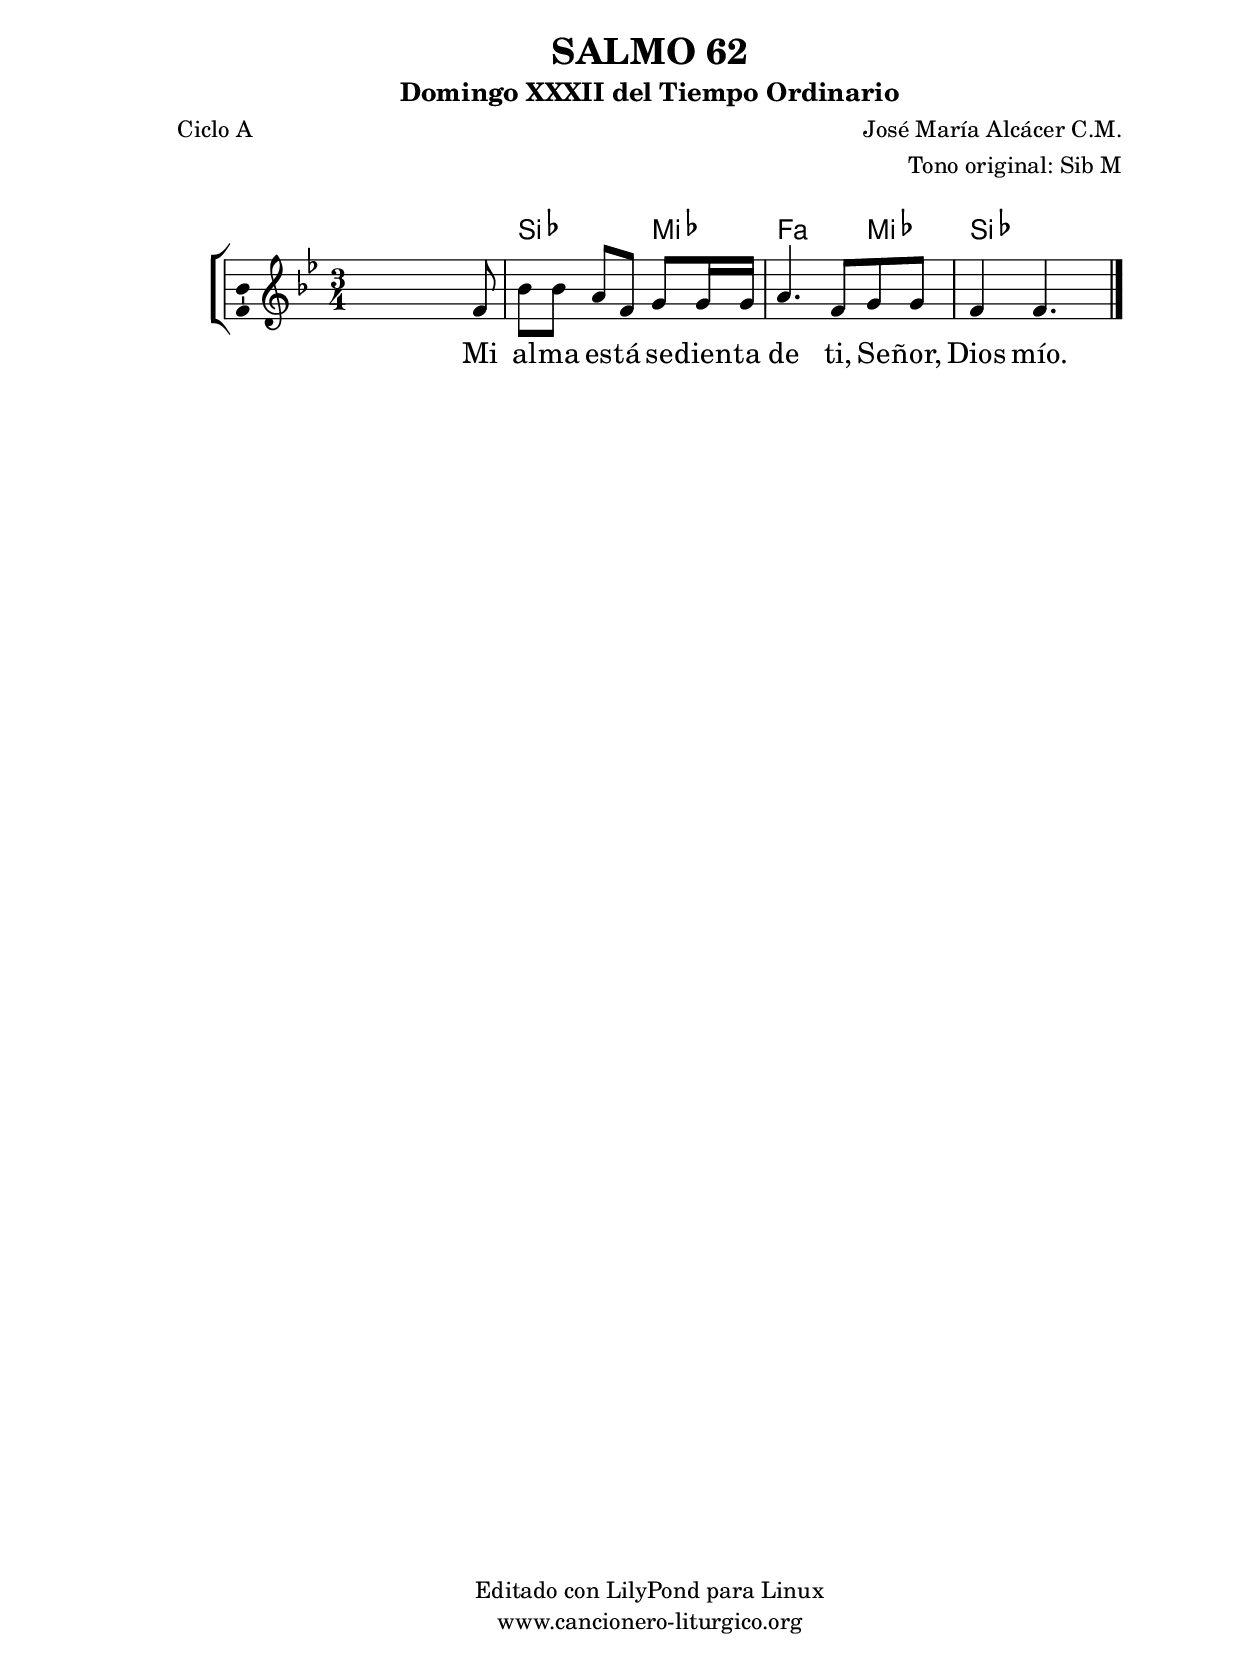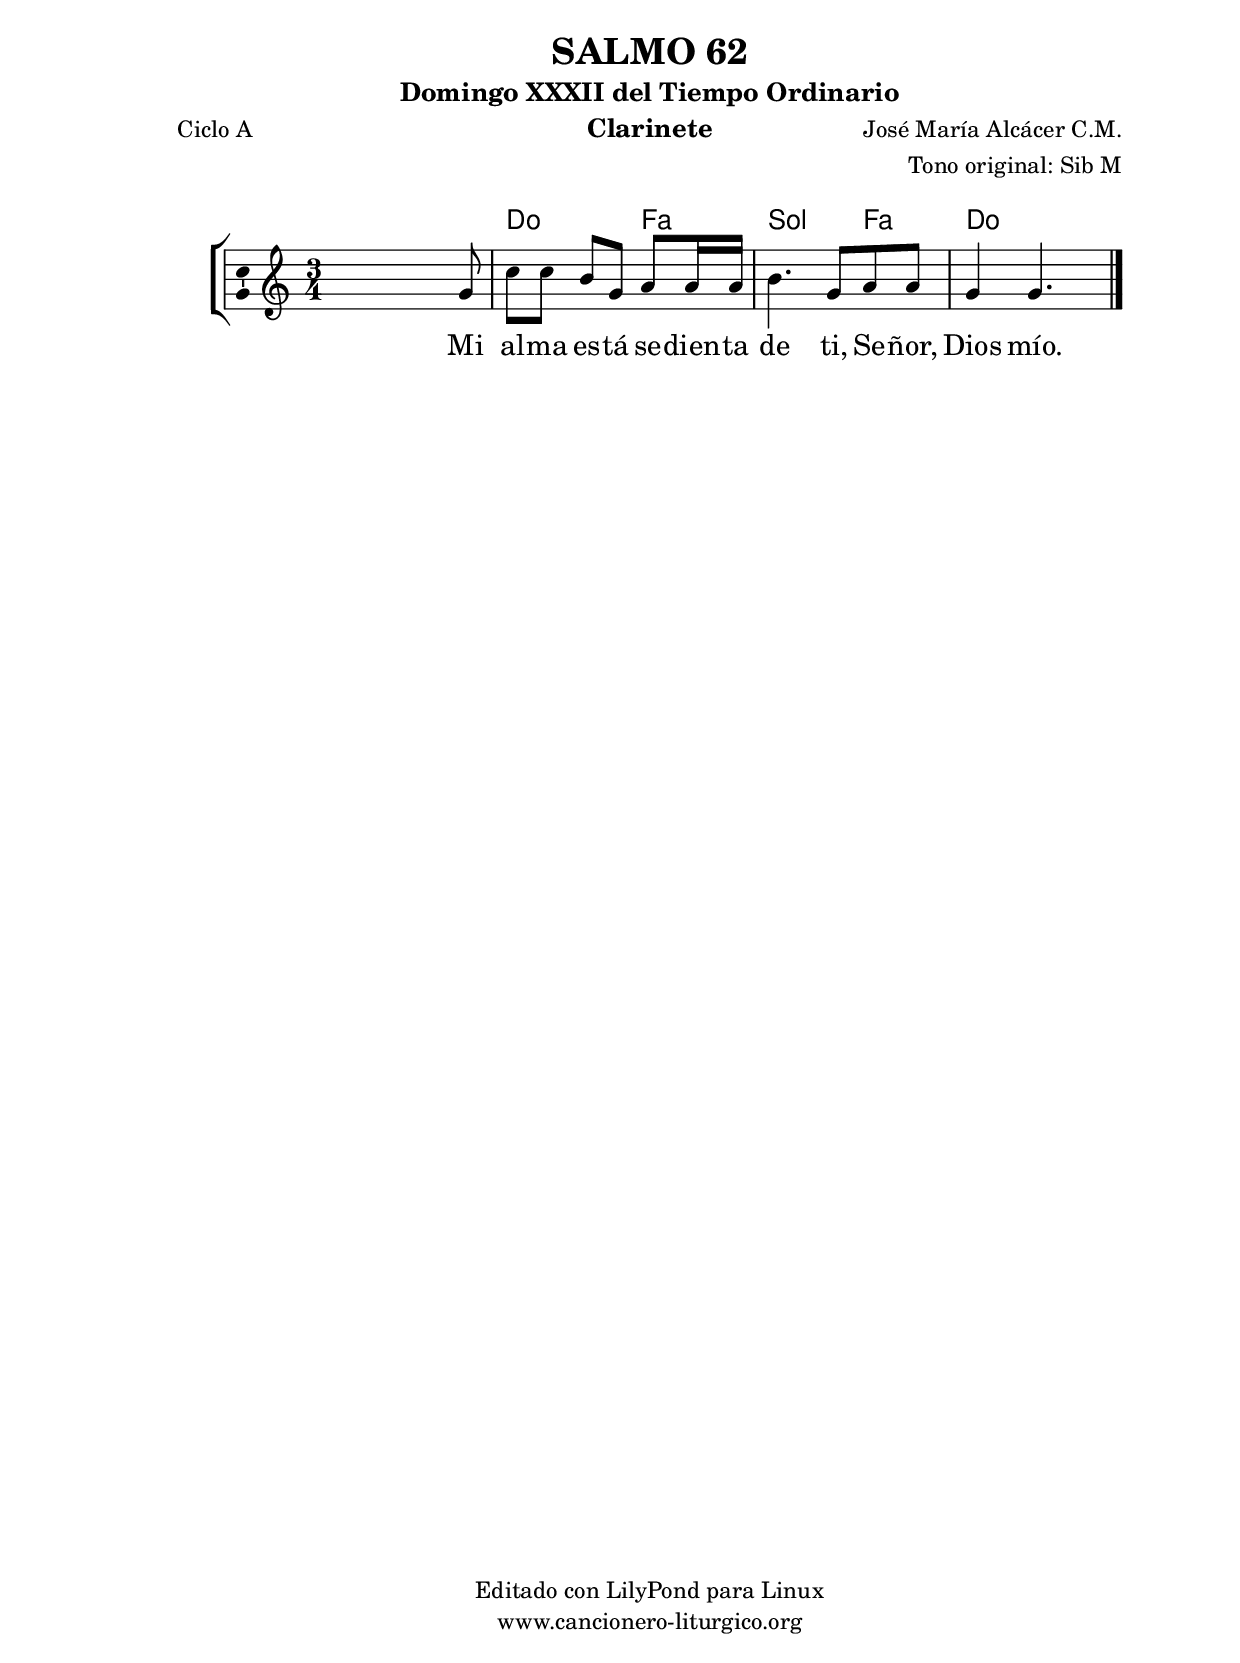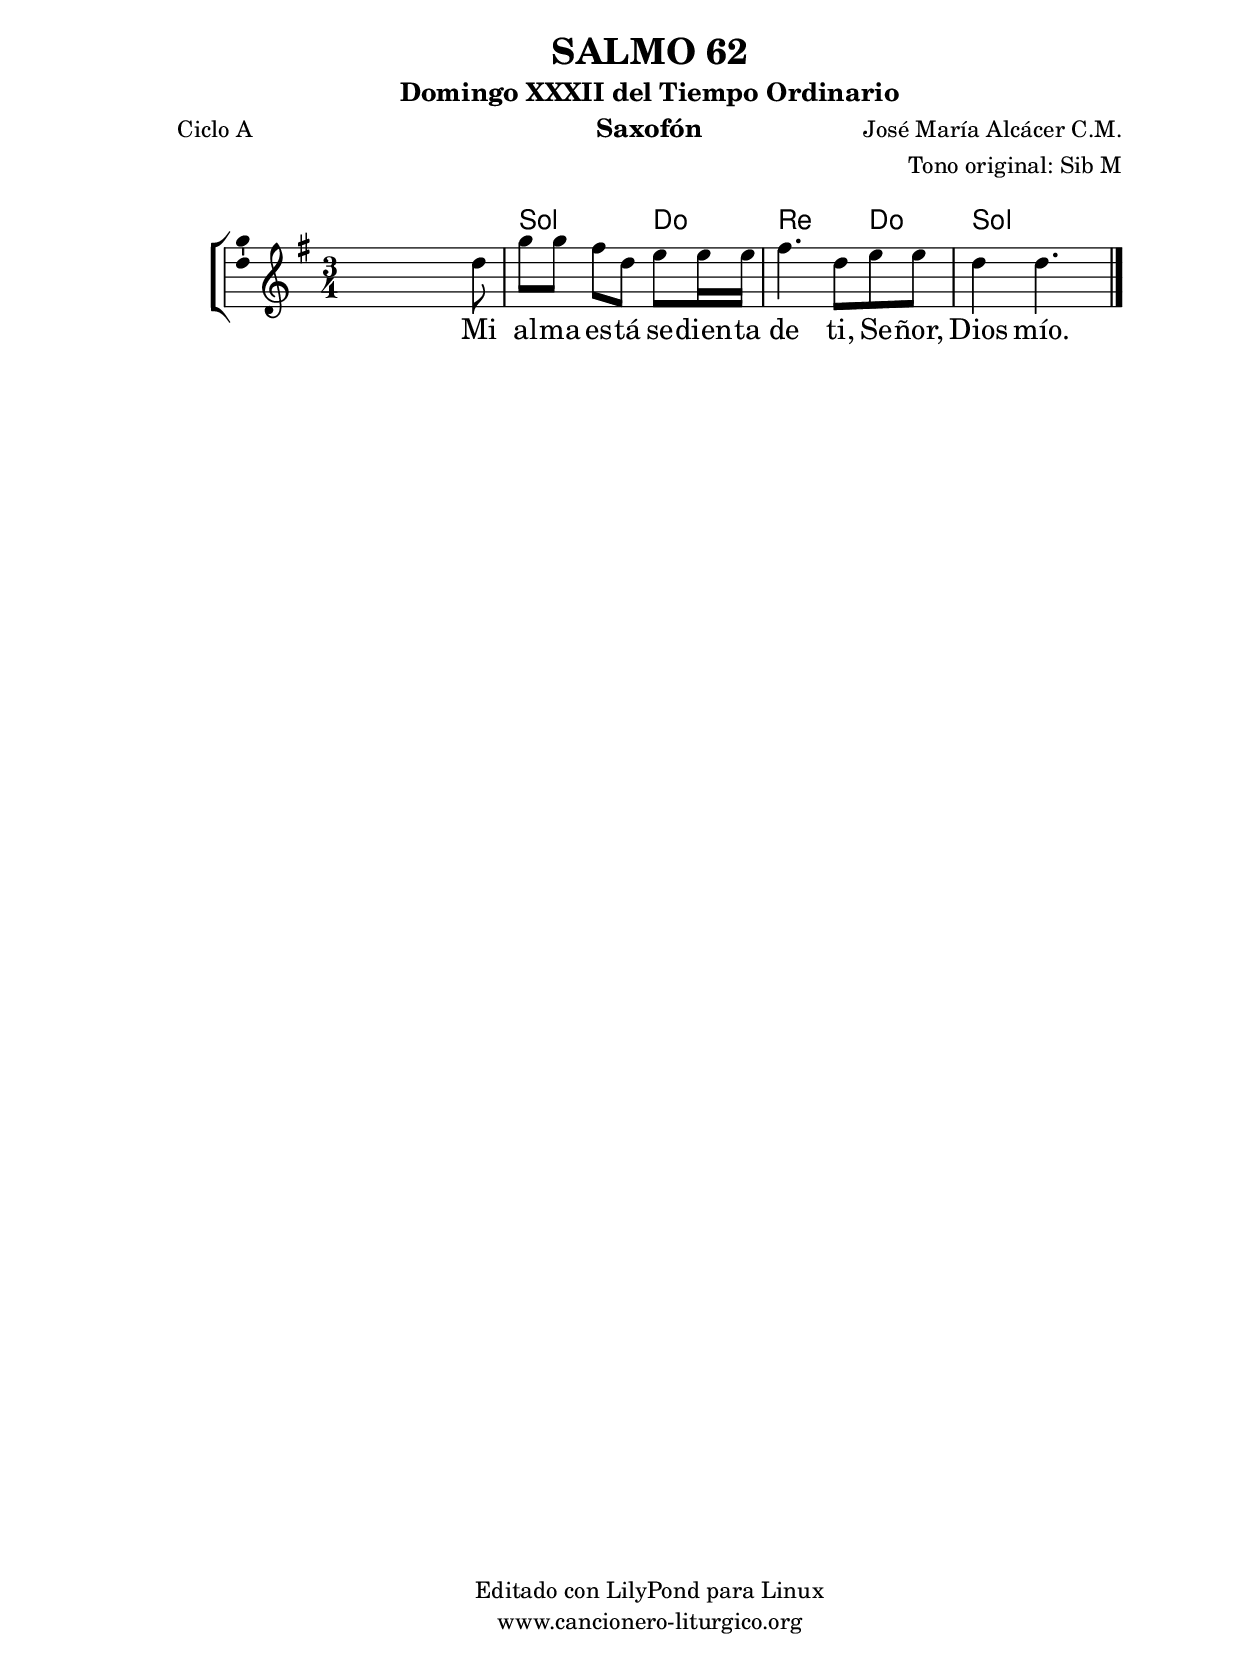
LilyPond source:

%
%para convertir .midi en .wav:
%timidity filename.midi -Ow -o finename.wav
%
%
%Para convertir de .wav a .mp3:
%lame -h -m j filename.wav
%
%
%para escuchar el midi:
%timidity nombrefichero.midi
%


%versión de lilypond para la que se ha escrito esta partitura:
\version "2.16.0"

	%Tamaño papel
	#(set-default-paper-size "a4")
	%Tamaño partitura
	#(set-global-staff-size 20)
	%No responde al pulsar sobre una nota
	#(ly:set-option 'point-and-click #f)

%parámetros del encabezamiento:
\header {
	title = "SALMO 62"
	subtitle = "Domingo XXXII del Tiempo Ordinario"
	composer = "José María Alcácer C.M."
	poet = "Ciclo A"
	meter = ""
	arranger = "Tono original: Sib M"
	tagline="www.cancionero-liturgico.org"
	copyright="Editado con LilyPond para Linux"
	}

%parámetros asociados al papel:
\paper  {
	oddHeaderMarkup = \markup {\fill-line { \on-the-fly #not-first-page \fromproperty #'header:title \on-the-fly #not-first-page \fromproperty #'header:composer }}
	evenHeaderMarkup = \markup {\fill-line { \fromproperty #'header:composer \fromproperty #'header:title }}
	#(set-paper-size "a4")
	print-page-number = ##f
	first-page-number = 1
	print-first-page-number = ##f
%	head-separation = 3.0 \cm
	top-margin = 2.0 \cm
	bottom-margin = 0.5\cm
%%%	bottom-margin = -1.0\cm
	left-margin = 3.0 \cm
	line-width = 16.0 \cm 
	indent = 8\mm
	interscoreline = 2.\mm
	between-system-space = 15\mm
%	para que las partituras no llenen la hoja:
	ragged-bottom = ##t
%	idem para la última hoja:
	ragged-last-bottom = ##f
%	para que las partituras llenen el ancho del papel:
	ragged-last = ##f
	after-title-space = 2.5 \cm
%page-count=1
%system-count=8

	%Flexible Vertical Spacing
%	markup-markup-spacing =
%	#'((basic-distance . 15) (minimum-distance . 15) (padding . 3))
	markup-system-spacing =
	#'((basic-distance . 15) (minimum-distance . 15) (padding . 3))
	system-system-spacing =
	#'((basic-distance . 15) (minimum-distance . 15) (padding . 3))
	score-system-spacing =
	#'((basic-distance . 15) (minimum-distance . 15) (padding . 5))
%	top-system-spacing = % header
%	#'((basic-distance . 8) (minimum-distance . 0) (padding . 3))
%	top-markup-spacing =
%	#'((basic-distance . 20) (minimum-distance . 20) (padding . 3))
	last-bottom-spacing = % footer
	#'((basic-distance . 5) (minimum-distance . 5) (padding . 3))
%	score-markup-spacing =
%	#'((basic-distance . 16) (minimum-distance . 13) (padding . 3))

	}


%parámetros que afectan a toda la partitura:
global =  {
	%clave de sol (G):
	\clef G
	%armadura:
%	\transpose f a
	\key bes \major
	\tempo 4=66
	\set Score.tempoHideNote = ##t
	}


acordes = {
	\italianChords
	\chordmode {
%	\transpose f a
{

s2.
bes2 ees4 f2 ees4 bes2.

	}
	}
}

melodia = 
%	\transpose f a
{
	\relative c'{
	\time 3/4

s2 s8 f8
bes8 bes a f g g16 g
a4. f8 g g
f4 f4. s8

	\bar "|."
	}
	}


texto = \lyricmode {
Mi al -- ma es -- tá se -- dien -- ta de ti,
Se -- ñor, Dios mío.
	}


acordesStaff = \context ChordNames = acordesStaff <<
	\set chordChanges = ##t
	\acordes
	>>


vozStaff = \context Voice = vozStaff
\with {\consists "Ambitus_engraver"}
<<
%	\set Staff.instrumentName = ""
%	\set Staff.shortInstrumentName = ""
%	\set Staff.midiInstrument = #"clarinet"
%	\set Staff.midiInstrument = #"cello"
%	\set Staff.midiInstrument = #"flute"
	\set Staff.midiInstrument = #"electric guitar (jazz)"
%	\set Staff.midiInstrument = #"english horn"
%	\set Staff.midiInstrument = #"violin"
%	\set Staff.midiInstrument = #"glockenspiel"
	\set Staff.midiMinimumVolume = #0.7
	\set Staff.midiMaximumVolume = #0.9
	\global
	\melodia
	>>


textoStaff = \context Lyrics = textoStaff <<
	\lyricsto vozStaff \texto
	>>

\book {
	\score {
		\context ChoirStaff {
			\override StaffGroup.SystemStartBracket #'collapse-height = #1
			\override Score.SystemStartBar #'collapse-height = #1
			<<
			\acordesStaff
			\vozStaff
			\textoStaff
			>>
			}
		\layout {
	    		\context {
				\Lyrics
				\override LyricText #'font-size = #2
				}
	   		 \context {
				\Score
				%fontSize = #3
				\override StaffSymbol #'staff-space = #(magstep +3)
				%\override Beam #'thickness = #0.55
				%\override SpacingSpanner #'spacing-increment = #1.0
				%\override Slur #'height-limit = #1.5
				}
			}
		}
	\score {
		\unfoldRepeats
		\context ChoirStaff {
			<<
			\acordesStaff
			\vozStaff
			>>
			}
		\midi {
	  		\context {
	  			\Score
				tempoWholesPerMinute = #(ly:make-moment 70 4)
				}
			}
		}
	}

%Partitura para clarinete
#(define output-suffix "C")
\book {
	\header{
		instrument = "Clarinete"
		}
	\score {
		\context ChoirStaff {
			\override StaffGroup.SystemStartBracket #'collapse-height = #1
			\override Score.SystemStartBar #'collapse-height = #1
\transpose c d
			<<
			\acordesStaff
			\vozStaff
			\textoStaff
			>>
			}
		\layout {
	    		\context {
				\Lyrics
				\override LyricText #'font-size = #2
				}
	   		 \context {
				\Score
				%fontSize = #3
				\override StaffSymbol #'staff-space = #(magstep +3)
				%\override Beam #'thickness = #0.55
				%\override SpacingSpanner #'spacing-increment = #1.0
				%\override Slur #'height-limit = #1.5
				}
			}
		}
	}

%Partitura para saxofón
#(define output-suffix "S")
\book {
	\header{
		instrument = "Saxofón"
		}
	\score {
		\context ChoirStaff {
			\override StaffGroup.SystemStartBracket #'collapse-height = #1
			\override Score.SystemStartBar #'collapse-height = #1
\transpose c a
			<<
			\acordesStaff
			\vozStaff
			\textoStaff
			>>
			}
		\layout {
	    		\context {
				\Lyrics
				\override LyricText #'font-size = #2
				}
	   		 \context {
				\Score
				%fontSize = #3
				\override StaffSymbol #'staff-space = #(magstep +3)
				%\override Beam #'thickness = #0.55
				%\override SpacingSpanner #'spacing-increment = #1.0
				%\override Slur #'height-limit = #1.5
				}
			}
		}
	}

